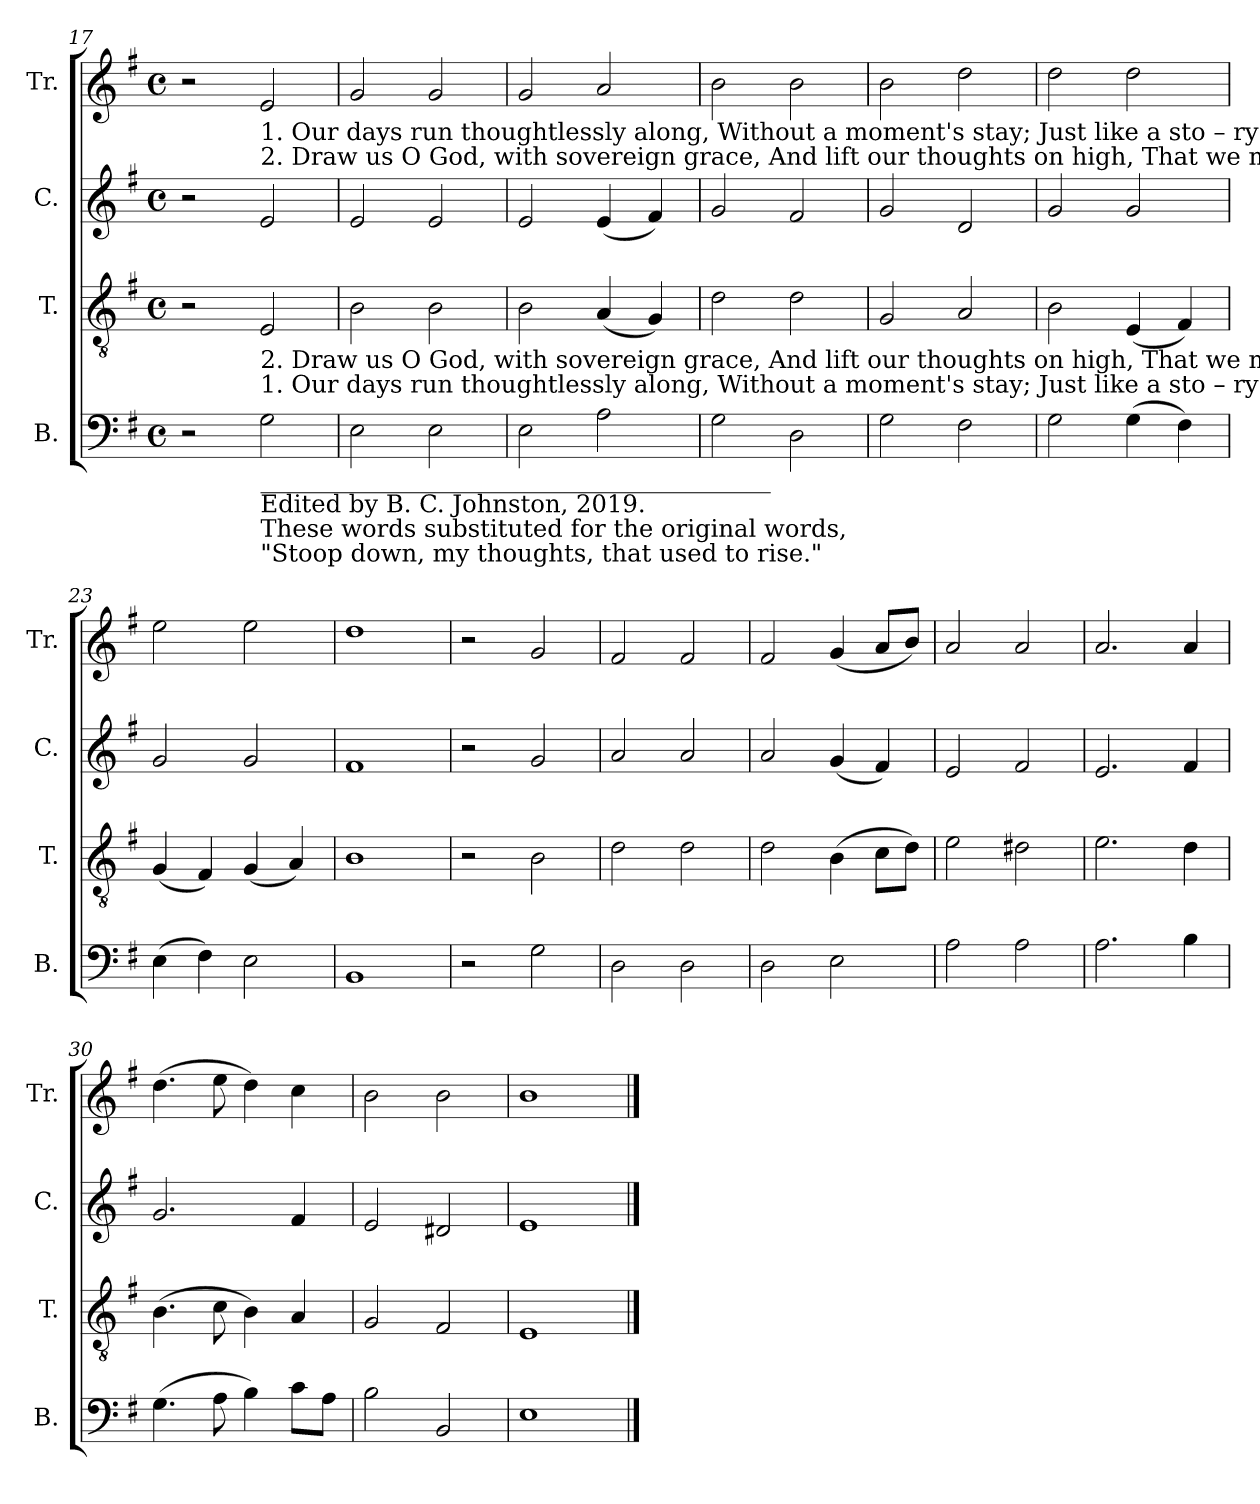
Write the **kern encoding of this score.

**kern	**kern	**kern	**kern
*part4	*part3	*part2	*part1
*staff4	*staff3	*staff2	*staff1
*I"B.	*I"T.	*I"C.	*I"Tr.
*I'B.	*I'T.	*I'C.	*I'Tr.
!!LO:LB:g=z
*clefF4	*clefGv2	*clefG2	*clefG2
*k[f#]	*k[f#]	*k[f#]	*k[f#]
*M4/4	*M4/4	*M4/4	*M4/4
*met(c)	*met(c)	*met(c)	*met(c)
=17	=17	=17	=17
2r	2r	2r	2r
!	!	!	!LO:TX:b:t=1. Our days run  thoughtlessly along,  Without  a      moment's     stay;        Just  like  a   sto  –  ry      or    a    song  We pass ____  our   lives  a  – way.
!	!	!	!LO:TX:b:t=2. Draw us O God, with sovereign grace, And lift our thoughts on high,        That we may end    this     mortal    race,  And see ____  sal – va – tion  nigh.
!	!LO:TX:b:t=2. Draw us O God, with sovereign grace, And lift our thoughts on high,        That we may end    this     mortal    race,  And see ____  sal – va – tion  nigh.	!	!
!	!LO:TX:b:t=1. Our days run  thoughtlessly along,  Without  a      moment's     stay;        Just  like  a   sto  –  ry      or    a    song  We pass ____  our   lives  a  – way.	!	!
!LO:TX:b:t=__________________________________________	!	!	!
!LO:TX:b:t=Edited by B. C. Johnston, 2019.	!	!	!
!LO:TX:b:t=These words substituted for the original words,	!	!	!
!LO:TX:b:t="Stoop down, my thoughts, that used to rise."	!	!	!
2G!\	2E!/	2e!/	2e!/
=18	=18	=18	=18
2E!\	2B!\	2e!/	2g!/
2E!\	2B!\	2e!/	2g!/
=19	=19	=19	=19
2E!\	2B!\	2e!/	2g!/
2A!\	(<4A!/	(<4e!/	2a!/
.	4G!/)	4f#!/)	.
=20	=20	=20	=20
2G!\	2d!\	2g!/	2b!\
2D!\	2d!\	2f#!/	2b!\
=21	=21	=21	=21
2G!\	2G!/	2g!/	2b!\
2F#!\	2A!/	2d!/	2dd!\
=22	=22	=22	=22
2G!\	2B!\	2g!/	2dd!\
(>4G!\	(<4E!/	2g!/	2dd!\
4F#!\)	4F#!/)	.	.
=23	=23	=23	=23
(>4E!\	(<4G!/	2g!/	2ee!\
4F#!\)	4F#!/)	.	.
2E!\	(<4G!/	2g!/	2ee!\
.	4A!/)	.	.
=24	=24	=24	=24
1BB!	1B!	1f#!	1dd!
=25	=25	=25	=25
2r	2r	2r	2r
2G!\	2B!\	2g!/	2g!/
=26	=26	=26	=26
2D!\	2d!\	2a!/	2f#!/
2D!\	2d!\	2a!/	2f#!/
=27	=27	=27	=27
2D!\	2d!\	2a!/	2f#!/
2E!\	(>4B!\	(<4g!/	(<4g!/
.	8c!\L	4f#!/)	8a!/L
.	8d!\J)	.	8b!/J)
=28	=28	=28	=28
2A!\	2e!\	2e!/	2a!/
2A!\	2d#X!\	2f#!/	2a!/
=29	=29	=29	=29
2.A!\	2.e!\	2.e!/	2.a!/
4B!\	4d!\	4f#!/	4a!/
=30	=30	=30	=30
(>4.G!\	(>4.B!\	2.g!/	(>4.dd!\
8A!\	8c!\	.	8ee!\
4B!\)	4B!\)	.	4dd!\)
8c!\L	4A!/	4f#!/	4cc!\
8A!\J	.	.	.
=31	=31	=31	=31
2B!\	2G!/	2e!/	2b!\
2BB!/	2F#!/	2d#X!/	2b!\
=32	=32	=32	=32
1E!	1E!	1e!	1b!
==	==	==	==
*-	*-	*-	*-
